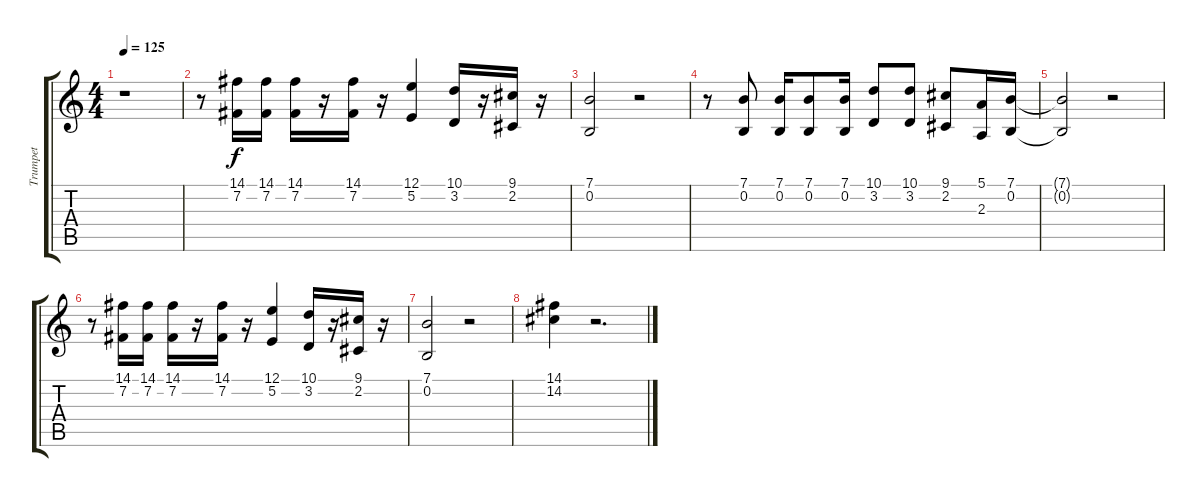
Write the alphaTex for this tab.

\track ("Trumpet" "Trumpet") {instrument trumpet}
\staff {score tabs}
\tuning (E4 B3 G3 D3 A2 E2) {hide}
\ts (4 4)
\tempo 125
\clef g2
\ks c
r.1{dy f} |
r.8 (14.1 7.2).16 (14.1 7.2).16 (14.1 7.2).16 r.16 (14.1 7.2).16 r.16 (12.1 5.2).4 (10.1 3.2).16 r.16 (9.1 2.2).16 r.16 |
(7.1 0.2).2 r.2 |
r.8 (7.1 0.2).8 (7.1 0.2).16 (7.1 0.2).8 (7.1 0.2).16 (10.1 3.2).8 (10.1 3.2).8 (9.1 2.2).8 (5.1 2.3).16 (7.1 0.2).16 |
(7.1{t} 0.2{t}).2 r.2 |
r.8 (14.1 7.2).16 (14.1 7.2).16 (14.1 7.2).16 r.16 (14.1 7.2).16 r.16 (12.1 5.2).4 (10.1 3.2).16 r.16 (9.1 2.2).16 r.16 |
(7.1 0.2).2 r.2 |
(14.1 14.2).4 r.2{d}
